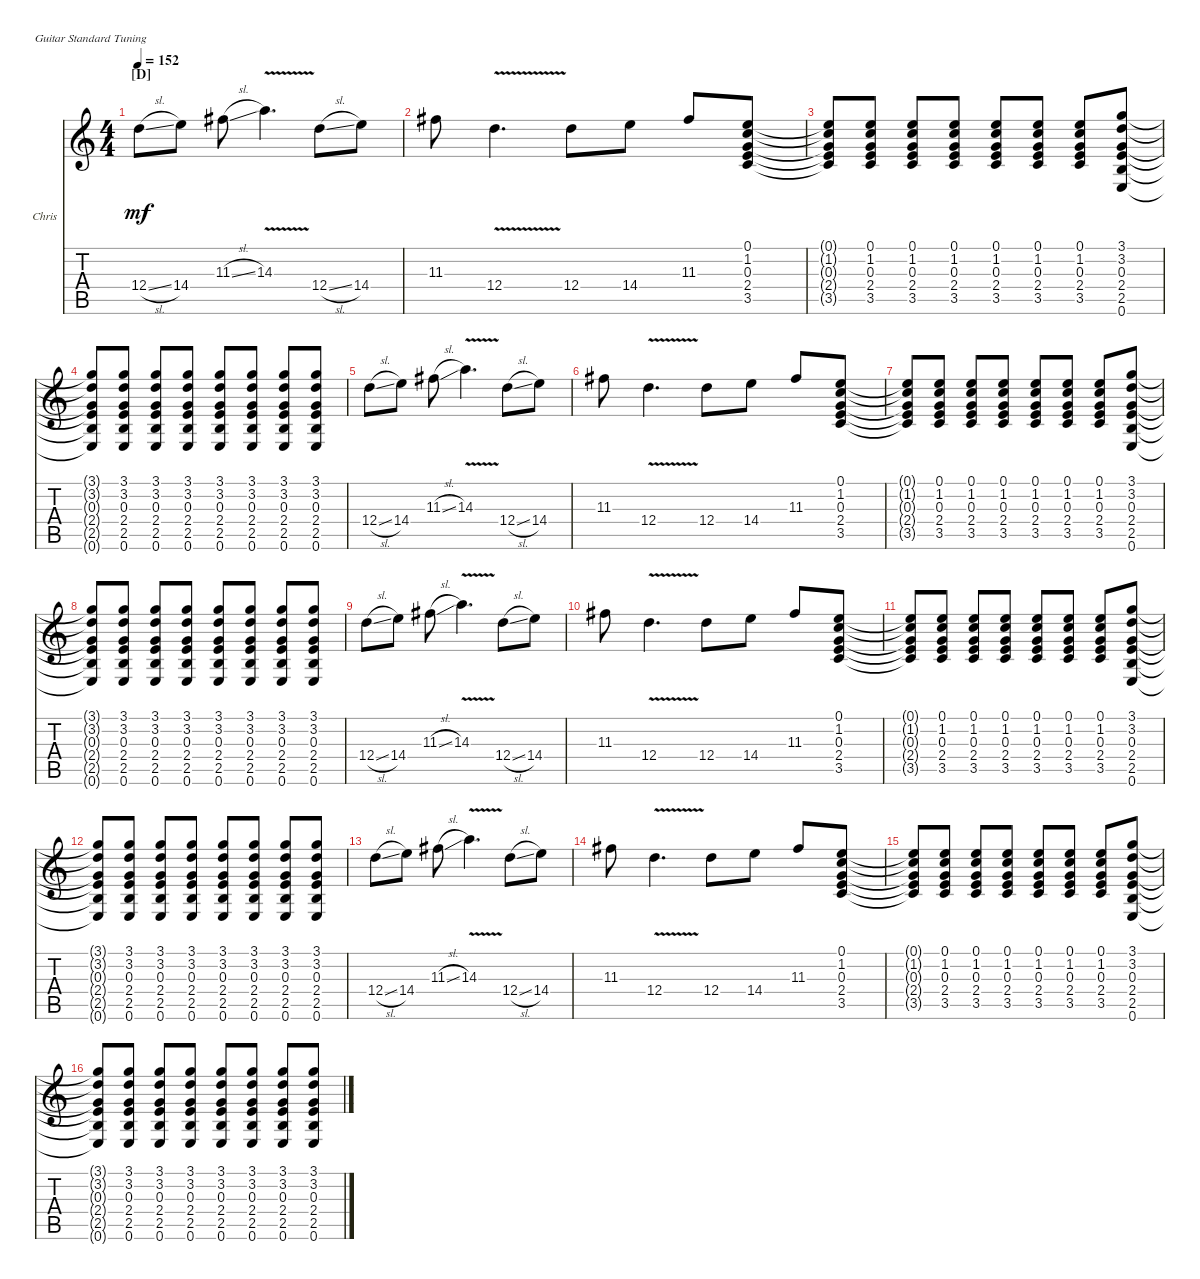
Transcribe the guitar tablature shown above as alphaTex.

\defaultSystemsLayout 4
\bracketExtendMode nobrackets
\firstSystemTrackNameOrientation horizontal
\otherSystemsTrackNameOrientation horizontal
\track ("Guitar 2 (Chris Shiflett)" "Chris") {instrument distortionguitar}
\staff {score tabs}
\tuning (E4 B3 G3 D3 A2 E2)
\ts (4 4)
\section ("D" "")
\tempo 152
\clef g2
\scale
0.333333
\ks c
12.4{sl}.8{dy mf} 14.4.8 11.3{sl}.8 14.3{v}.4{d} 12.4{sl}.8 14.4.8 |
\scale
0.333333 11.3.8 12.4{v}.4{d} 12.4.8 14.4.8 11.3.8 (3.5 2.4 0.3 1.2 0.1).8 |
\scale
0.333333 (3.5{t} 2.4{t} 0.3{t} 1.2{t} 0.1{t}).8 (3.5 2.4 0.3 1.2 0.1).8 (3.5 2.4 0.3 1.2 0.1).8 (3.5 2.4 0.3 1.2 0.1).8 (3.5 2.4 0.3 1.2 0.1).8 (3.5 2.4 0.3 1.2 0.1).8 (3.5 2.4 0.3 1.2 0.1).8 (0.6 2.5 2.4 0.3 3.2 3.1).8 |
\scale
0.333333 (0.6{t} 2.5{t} 2.4{t} 0.3{t} 3.2{t} 3.1{t}).8 (0.6 2.5 2.4 0.3 3.2 3.1).8 (0.6 2.5 2.4 0.3 3.2 3.1).8 (0.6 2.5 2.4 0.3 3.2 3.1).8 (0.6 2.5 2.4 0.3 3.2 3.1).8 (0.6 2.5 2.4 0.3 3.2 3.1).8 (0.6 2.5 2.4 0.3 3.2 3.1).8 (0.6 2.5 2.4 0.3 3.2 3.1).8 |
\scale
0.333333 12.4{sl}.8 14.4.8 11.3{sl}.8 14.3{v}.4{d} 12.4{sl}.8 14.4.8 |
\scale
0.333333 11.3.8 12.4{v}.4{d} 12.4.8 14.4.8 11.3.8 (3.5 2.4 0.3 1.2 0.1).8 |
\scale
0.333333 (3.5{t} 2.4{t} 0.3{t} 1.2{t} 0.1{t}).8 (3.5 2.4 0.3 1.2 0.1).8 (3.5 2.4 0.3 1.2 0.1).8 (3.5 2.4 0.3 1.2 0.1).8 (3.5 2.4 0.3 1.2 0.1).8 (3.5 2.4 0.3 1.2 0.1).8 (3.5 2.4 0.3 1.2 0.1).8 (0.6 2.5 2.4 0.3 3.2 3.1).8 |
\scale
0.333333 (0.6{t} 2.5{t} 2.4{t} 0.3{t} 3.2{t} 3.1{t}).8 (0.6 2.5 2.4 0.3 3.2 3.1).8 (0.6 2.5 2.4 0.3 3.2 3.1).8 (0.6 2.5 2.4 0.3 3.2 3.1).8 (0.6 2.5 2.4 0.3 3.2 3.1).8 (0.6 2.5 2.4 0.3 3.2 3.1).8 (0.6 2.5 2.4 0.3 3.2 3.1).8 (0.6 2.5 2.4 0.3 3.2 3.1).8 |
\scale
0.333333 12.4{sl}.8 14.4.8 11.3{sl}.8 14.3{v}.4{d} 12.4{sl}.8 14.4.8 |
\scale
0.333333 11.3.8 12.4{v}.4{d} 12.4.8 14.4.8 11.3.8 (3.5 2.4 0.3 1.2 0.1).8 |
\scale
0.333333 (3.5{t} 2.4{t} 0.3{t} 1.2{t} 0.1{t}).8 (3.5 2.4 0.3 1.2 0.1).8 (3.5 2.4 0.3 1.2 0.1).8 (3.5 2.4 0.3 1.2 0.1).8 (3.5 2.4 0.3 1.2 0.1).8 (3.5 2.4 0.3 1.2 0.1).8 (3.5 2.4 0.3 1.2 0.1).8 (0.6 2.5 2.4 0.3 3.2 3.1).8 |
\scale
0.333333 (0.6{t} 2.5{t} 2.4{t} 0.3{t} 3.2{t} 3.1{t}).8 (0.6 2.5 2.4 0.3 3.2 3.1).8 (0.6 2.5 2.4 0.3 3.2 3.1).8 (0.6 2.5 2.4 0.3 3.2 3.1).8 (0.6 2.5 2.4 0.3 3.2 3.1).8 (0.6 2.5 2.4 0.3 3.2 3.1).8 (0.6 2.5 2.4 0.3 3.2 3.1).8 (0.6 2.5 2.4 0.3 3.2 3.1).8 |
\scale
0.333333 12.4{sl}.8 14.4.8 11.3{sl}.8 14.3{v}.4{d} 12.4{sl}.8 14.4.8 |
\scale
0.333333 11.3.8 12.4{v}.4{d} 12.4.8 14.4.8 11.3.8 (3.5 2.4 0.3 1.2 0.1).8 |
\scale
0.333333 (3.5{t} 2.4{t} 0.3{t} 1.2{t} 0.1{t}).8 (3.5 2.4 0.3 1.2 0.1).8 (3.5 2.4 0.3 1.2 0.1).8 (3.5 2.4 0.3 1.2 0.1).8 (3.5 2.4 0.3 1.2 0.1).8 (3.5 2.4 0.3 1.2 0.1).8 (3.5 2.4 0.3 1.2 0.1).8 (0.6 2.5 2.4 0.3 3.2 3.1).8 |
\scale
0.333333 (0.6{t} 2.5{t} 2.4{t} 0.3{t} 3.2{t} 3.1{t}).8 (0.6 2.5 2.4 0.3 3.2 3.1).8 (0.6 2.5 2.4 0.3 3.2 3.1).8 (0.6 2.5 2.4 0.3 3.2 3.1).8 (0.6 2.5 2.4 0.3 3.2 3.1).8 (0.6 2.5 2.4 0.3 3.2 3.1).8 (0.6 2.5 2.4 0.3 3.2 3.1).8 (0.6 2.5 2.4 0.3 3.2 3.1).8
